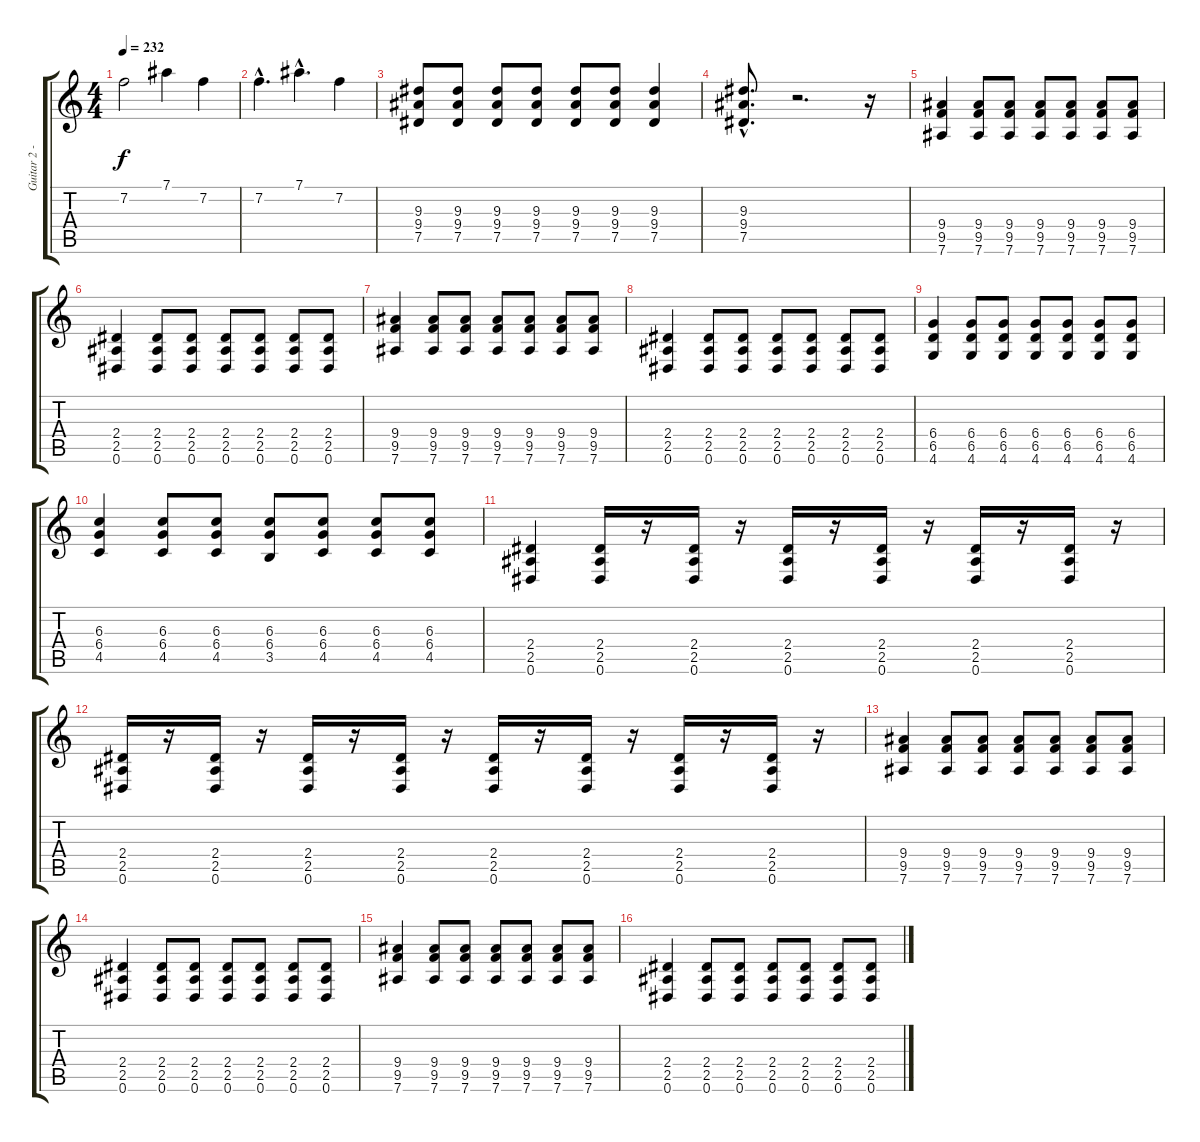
\track ("Guitar 2 - Erik" "Guitar 2 -") {instrument distortionguitar}
\staff {score tabs}
\tuning (Eb4 Bb3 Gb3 Db3 Ab2 Eb2) {hide}
\ts (4 4)
\tempo 232
\clef g2
\ks c
7.2{t}.2{dy f} 7.1.4 7.2.4 |
7.2{hac}.4{d} 7.1{hac}.4{d} 7.2.4 |
(9.3 9.4 7.5).8 (9.3 9.4 7.5).8 (9.3 9.4 7.5).8 (9.3 9.4 7.5).8 (9.3 9.4 7.5).8 (9.3 9.4 7.5).8 (9.3 9.4 7.5).4 |
(9.3{hac} 9.4{hac} 7.5{hac}).8{d} r.2{d} r.16 |
(9.4 9.5 7.6).4 (9.4 9.5 7.6).8 (9.4 9.5 7.6).8 (9.4 9.5 7.6).8 (9.4 9.5 7.6).8 (9.4 9.5 7.6).8 (9.4 9.5 7.6).8 |
(2.4 2.5 0.6).4 (2.4 2.5 0.6).8 (2.4 2.5 0.6).8 (2.4 2.5 0.6).8 (2.4 2.5 0.6).8 (2.4 2.5 0.6).8 (2.4 2.5 0.6).8 |
(9.4 9.5 7.6).4 (9.4 9.5 7.6).8 (9.4 9.5 7.6).8 (9.4 9.5 7.6).8 (9.4 9.5 7.6).8 (9.4 9.5 7.6).8 (9.4 9.5 7.6).8 |
(2.4 2.5 0.6).4 (2.4 2.5 0.6).8 (2.4 2.5 0.6).8 (2.4 2.5 0.6).8 (2.4 2.5 0.6).8 (2.4 2.5 0.6).8 (2.4 2.5 0.6).8 |
(6.4 6.5 4.6).4 (6.4 6.5 4.6).8 (6.4 6.5 4.6).8 (6.4 6.5 4.6).8 (6.4 6.5 4.6).8 (6.4 6.5 4.6).8 (6.4 6.5 4.6).8 |
(6.3 6.4 4.5).4 (6.3 6.4 4.5).8 (6.3 6.4 4.5).8 (6.3 6.4 3.5).8 (6.3 6.4 4.5).8 (6.3 6.4 4.5).8 (6.3 6.4 4.5).8 |
(2.4 2.5 0.6).4 (2.4 2.5 0.6).16 r.16 (2.4 2.5 0.6).16 r.16 (2.4 2.5 0.6).16 r.16 (2.4 2.5 0.6).16 r.16 (2.4 2.5 0.6).16 r.16 (2.4 2.5 0.6).16 r.16 |
(2.4 2.5 0.6).16 r.16 (2.4 2.5 0.6).16 r.16 (2.4 2.5 0.6).16 r.16 (2.4 2.5 0.6).16 r.16 (2.4 2.5 0.6).16 r.16 (2.4 2.5 0.6).16 r.16 (2.4 2.5 0.6).16 r.16 (2.4 2.5 0.6).16 r.16 |
(9.4 9.5 7.6).4 (9.4 9.5 7.6).8 (9.4 9.5 7.6).8 (9.4 9.5 7.6).8 (9.4 9.5 7.6).8 (9.4 9.5 7.6).8 (9.4 9.5 7.6).8 |
(2.4 2.5 0.6).4 (2.4 2.5 0.6).8 (2.4 2.5 0.6).8 (2.4 2.5 0.6).8 (2.4 2.5 0.6).8 (2.4 2.5 0.6).8 (2.4 2.5 0.6).8 |
(9.4 9.5 7.6).4 (9.4 9.5 7.6).8 (9.4 9.5 7.6).8 (9.4 9.5 7.6).8 (9.4 9.5 7.6).8 (9.4 9.5 7.6).8 (9.4 9.5 7.6).8 |
(2.4 2.5 0.6).4 (2.4 2.5 0.6).8 (2.4 2.5 0.6).8 (2.4 2.5 0.6).8 (2.4 2.5 0.6).8 (2.4 2.5 0.6).8 (2.4 2.5 0.6).8
